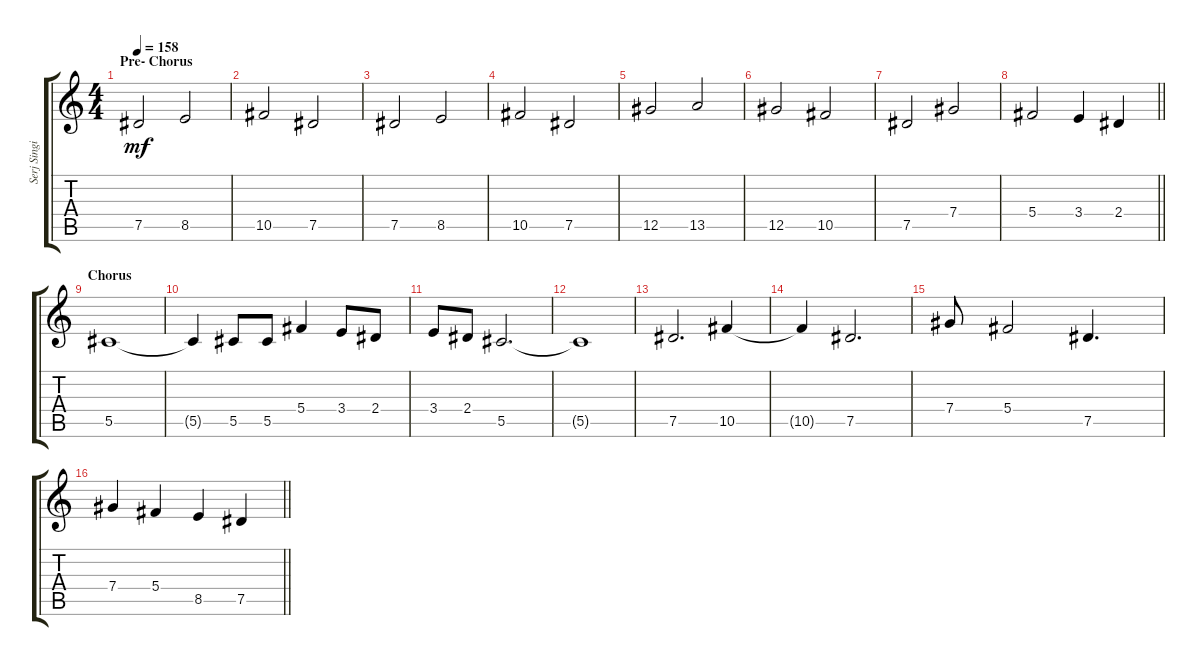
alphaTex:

\track ("Serj Singing" "Serj Singi") {instrument contrabass}
\staff {score tabs}
\tuning (Eb4 Bb3 Gb3 Db3 Ab2 Db2) {hide}
\ts (4 4)
\section ("" "Pre- Chorus")
\tempo 158
\clef g2
\ks c
7.5.2{dy mf} 8.5.2 |
10.5.2 7.5.2 |
7.5.2 8.5.2 |
10.5.2 7.5.2 |
12.5.2 13.5.2 |
12.5.2 10.5.2 |
7.5.2 7.4.2 |
\barLineRight lightlight
5.4.2 3.4.4 2.4.4 |
\section ("" "Chorus")
5.5.1 |
5.5{t}.4 5.5.8 5.5.8 5.4.4 3.4.8 2.4.8 |
3.4.8 2.4.8 5.5.2{d} |
5.5{t}.1 |
7.5.2{d} 10.5.4 |
10.5{t}.4 7.5.2{d} |
7.4.8 5.4.2 7.5.4{d} |
\barLineRight lightlight
7.4.4 5.4.4 8.5.4 7.5.4
